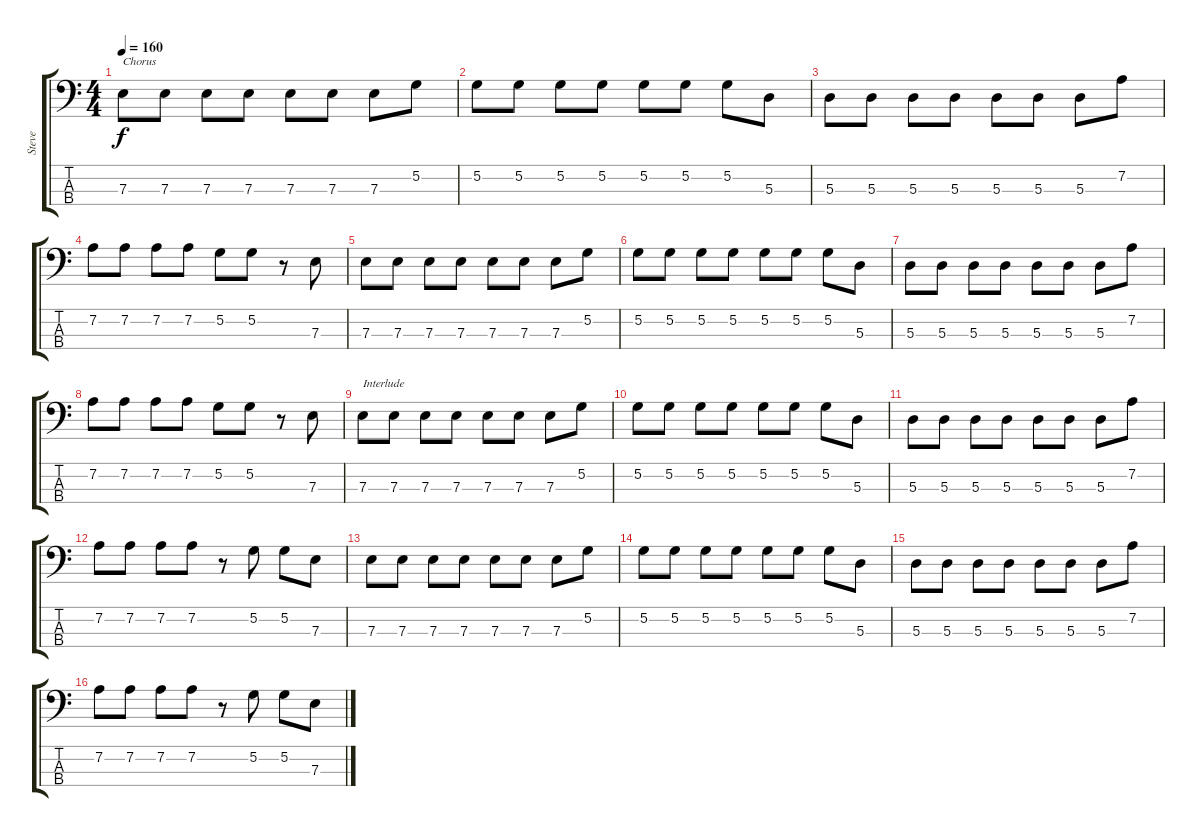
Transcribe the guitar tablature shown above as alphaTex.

\track ("Steve" "Steve") {instrument electricbassfinger}
\staff {score tabs}
\tuning (G2 D2 A1 E1) {hide}
\ts (4 4)
\tempo 160
\clef f4
\ks c
7.3.8{txt "Chorus" dy f} 7.3.8 7.3.8 7.3.8 7.3.8 7.3.8 7.3.8 5.2.8 |
5.2.8 5.2.8 5.2.8 5.2.8 5.2.8 5.2.8 5.2.8 5.3.8 |
5.3.8 5.3.8 5.3.8 5.3.8 5.3.8 5.3.8 5.3.8 7.2.8 |
7.2.8 7.2.8 7.2.8 7.2.8 5.2.8 5.2.8 r.8 7.3.8 |
7.3.8 7.3.8 7.3.8 7.3.8 7.3.8 7.3.8 7.3.8 5.2.8 |
5.2.8 5.2.8 5.2.8 5.2.8 5.2.8 5.2.8 5.2.8 5.3.8 |
5.3.8 5.3.8 5.3.8 5.3.8 5.3.8 5.3.8 5.3.8 7.2.8 |
7.2.8 7.2.8 7.2.8 7.2.8 5.2.8 5.2.8 r.8 7.3.8 |
7.3.8{txt "Interlude"} 7.3.8 7.3.8 7.3.8 7.3.8 7.3.8 7.3.8 5.2.8 |
5.2.8 5.2.8 5.2.8 5.2.8 5.2.8 5.2.8 5.2.8 5.3.8 |
5.3.8 5.3.8 5.3.8 5.3.8 5.3.8 5.3.8 5.3.8 7.2.8 |
7.2.8 7.2.8 7.2.8 7.2.8 r.8 5.2.8 5.2.8 7.3.8 |
7.3.8 7.3.8 7.3.8 7.3.8 7.3.8 7.3.8 7.3.8 5.2.8 |
5.2.8 5.2.8 5.2.8 5.2.8 5.2.8 5.2.8 5.2.8 5.3.8 |
5.3.8 5.3.8 5.3.8 5.3.8 5.3.8 5.3.8 5.3.8 7.2.8 |
7.2.8 7.2.8 7.2.8 7.2.8 r.8 5.2.8 5.2.8 7.3.8
